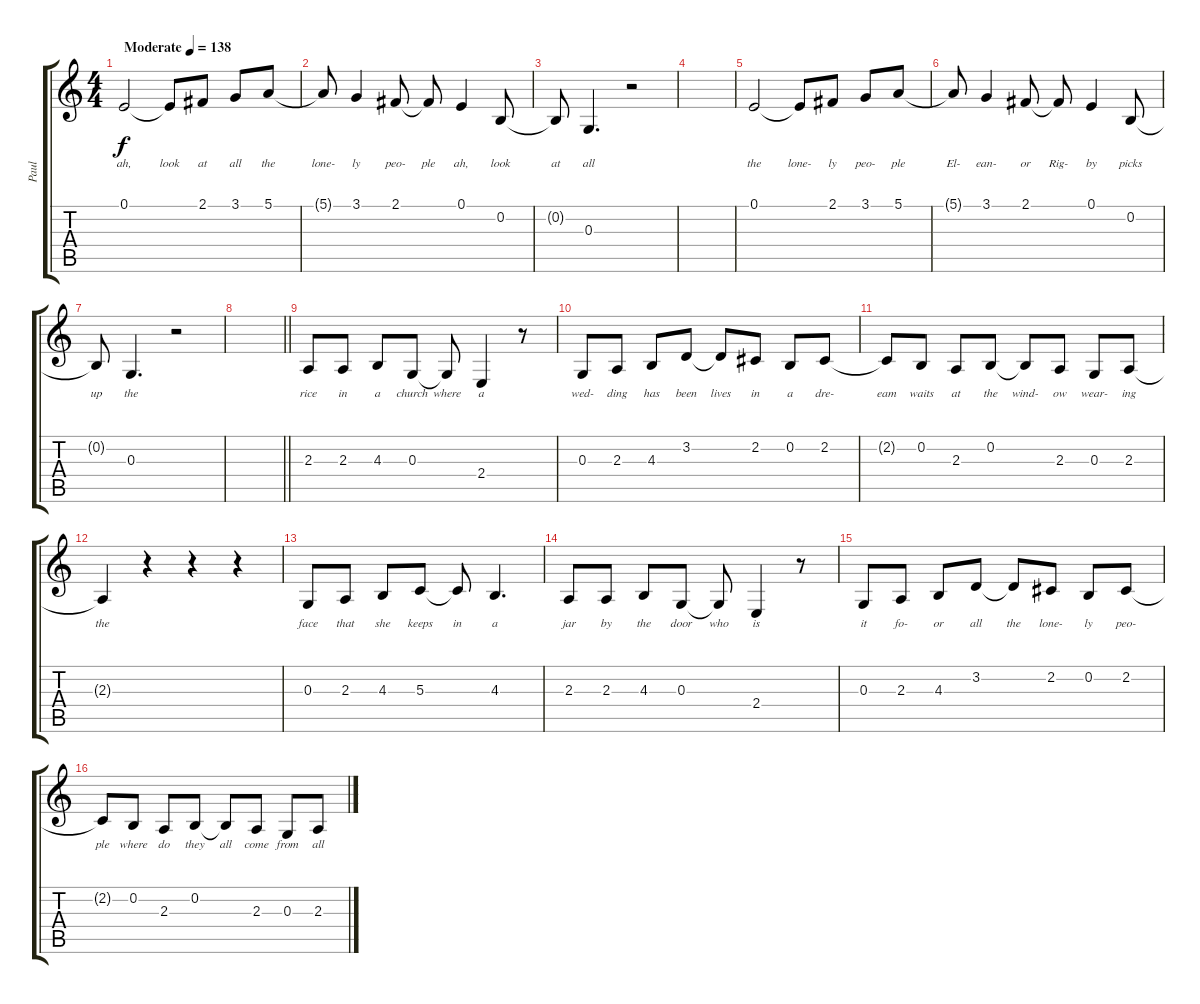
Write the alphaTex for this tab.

\track ("Paul" "Paul") {instrument altosax}
\staff {score tabs}
\tuning (E4 B3 G3 D3 A2 E2) {hide}
\ts (4 4)
\tempo (138 "Moderate")
\clef g2
\ks c
0.1.2{lyrics (0 "ah,") lyrics (1 "") lyrics (2 "") lyrics (3 "") lyrics (4 "") dy f instrument altosax} 0.1{t}.8{lyrics (0 "look") lyrics (1 "") lyrics (2 "") lyrics (3 "") lyrics (4 "")} 2.1.8{lyrics (0 "at") lyrics (1 "") lyrics (2 "") lyrics (3 "") lyrics (4 "")} 3.1.8{lyrics (0 "all") lyrics (1 "") lyrics (2 "") lyrics (3 "") lyrics (4 "")} 5.1.8{lyrics (0 "the") lyrics (1 "") lyrics (2 "") lyrics (3 "") lyrics (4 "")} |
5.1{t}.8{lyrics (0 "lone-") lyrics (1 "") lyrics (2 "") lyrics (3 "") lyrics (4 "")} 3.1.4{lyrics (0 "ly") lyrics (1 "") lyrics (2 "") lyrics (3 "") lyrics (4 "")} 2.1.8{lyrics (0 "peo-") lyrics (1 "") lyrics (2 "") lyrics (3 "") lyrics (4 "")} 2.1{t}.8{lyrics (0 "ple") lyrics (1 "") lyrics (2 "") lyrics (3 "") lyrics (4 "")} 0.1.4{lyrics (0 "ah,") lyrics (1 "") lyrics (2 "") lyrics (3 "") lyrics (4 "")} 0.2.8{lyrics (0 "look") lyrics (1 "") lyrics (2 "") lyrics (3 "") lyrics (4 "")} |
0.2{t}.8{lyrics (0 "at") lyrics (1 "") lyrics (2 "") lyrics (3 "") lyrics (4 "")} 0.3.4{d lyrics (0 "all") lyrics (1 "") lyrics (2 "") lyrics (3 "") lyrics (4 "")} r.2 |
|
0.1.2{lyrics (0 "the") lyrics (1 "") lyrics (2 "") lyrics (3 "") lyrics (4 "")} 0.1{t}.8{lyrics (0 "lone-") lyrics (1 "") lyrics (2 "") lyrics (3 "") lyrics (4 "")} 2.1.8{lyrics (0 "ly") lyrics (1 "") lyrics (2 "") lyrics (3 "") lyrics (4 "")} 3.1.8{lyrics (0 "peo-") lyrics (1 "") lyrics (2 "") lyrics (3 "") lyrics (4 "")} 5.1.8{lyrics (0 "ple") lyrics (1 "") lyrics (2 "") lyrics (3 "") lyrics (4 "")} |
5.1{t}.8{lyrics (0 "El-") lyrics (1 "") lyrics (2 "") lyrics (3 "") lyrics (4 "")} 3.1.4{lyrics (0 "ean-") lyrics (1 "") lyrics (2 "") lyrics (3 "") lyrics (4 "")} 2.1.8{lyrics (0 "or") lyrics (1 "") lyrics (2 "") lyrics (3 "") lyrics (4 "")} 2.1{t}.8{lyrics (0 "Rig-") lyrics (1 "") lyrics (2 "") lyrics (3 "") lyrics (4 "")} 0.1.4{lyrics (0 "by") lyrics (1 "") lyrics (2 "") lyrics (3 "") lyrics (4 "")} 0.2.8{lyrics (0 "picks") lyrics (1 "") lyrics (2 "") lyrics (3 "") lyrics (4 "")} |
0.2{t}.8{lyrics (0 "up") lyrics (1 "") lyrics (2 "") lyrics (3 "") lyrics (4 "")} 0.3.4{d lyrics (0 "the") lyrics (1 "") lyrics (2 "") lyrics (3 "") lyrics (4 "")} r.2 |
\barLineRight lightlight
|
2.3.8{lyrics (0 "rice") lyrics (1 "") lyrics (2 "") lyrics (3 "") lyrics (4 "")} 2.3.8{lyrics (0 "in") lyrics (1 "") lyrics (2 "") lyrics (3 "") lyrics (4 "")} 4.3.8{lyrics (0 "a") lyrics (1 "") lyrics (2 "") lyrics (3 "") lyrics (4 "")} 0.3.8{lyrics (0 "church") lyrics (1 "") lyrics (2 "") lyrics (3 "") lyrics (4 "")} 0.3{t}.8{lyrics (0 "where") lyrics (1 "") lyrics (2 "") lyrics (3 "") lyrics (4 "")} 2.4.4{lyrics (0 "a") lyrics (1 "") lyrics (2 "") lyrics (3 "") lyrics (4 "")} r.8 |
0.3.8{lyrics (0 "wed-") lyrics (1 "") lyrics (2 "") lyrics (3 "") lyrics (4 "")} 2.3.8{lyrics (0 "ding") lyrics (1 "") lyrics (2 "") lyrics (3 "") lyrics (4 "")} 4.3.8{lyrics (0 "has") lyrics (1 "") lyrics (2 "") lyrics (3 "") lyrics (4 "")} 3.2.8{lyrics (0 "been") lyrics (1 "") lyrics (2 "") lyrics (3 "") lyrics (4 "")} 3.2{t}.8{lyrics (0 "lives") lyrics (1 "") lyrics (2 "") lyrics (3 "") lyrics (4 "")} 2.2.8{lyrics (0 "in") lyrics (1 "") lyrics (2 "") lyrics (3 "") lyrics (4 "")} 0.2.8{lyrics (0 "a") lyrics (1 "") lyrics (2 "") lyrics (3 "") lyrics (4 "")} 2.2.8{lyrics (0 "dre-") lyrics (1 "") lyrics (2 "") lyrics (3 "") lyrics (4 "")} |
2.2{t}.8{lyrics (0 "eam") lyrics (1 "") lyrics (2 "") lyrics (3 "") lyrics (4 "")} 0.2.8{lyrics (0 "waits") lyrics (1 "") lyrics (2 "") lyrics (3 "") lyrics (4 "")} 2.3.8{lyrics (0 "at") lyrics (1 "") lyrics (2 "") lyrics (3 "") lyrics (4 "")} 0.2.8{lyrics (0 "the") lyrics (1 "") lyrics (2 "") lyrics (3 "") lyrics (4 "")} 0.2{t}.8{lyrics (0 "wind-") lyrics (1 "") lyrics (2 "") lyrics (3 "") lyrics (4 "")} 2.3.8{lyrics (0 "ow") lyrics (1 "") lyrics (2 "") lyrics (3 "") lyrics (4 "")} 0.3.8{lyrics (0 "wear-") lyrics (1 "") lyrics (2 "") lyrics (3 "") lyrics (4 "")} 2.3.8{lyrics (0 "ing") lyrics (1 "") lyrics (2 "") lyrics (3 "") lyrics (4 "")} |
2.3{t}.4{lyrics (0 "the") lyrics (1 "") lyrics (2 "") lyrics (3 "") lyrics (4 "")} r.4 r.4 r.4 |
0.3.8{lyrics (0 "face") lyrics (1 "") lyrics (2 "") lyrics (3 "") lyrics (4 "")} 2.3.8{lyrics (0 "that") lyrics (1 "") lyrics (2 "") lyrics (3 "") lyrics (4 "")} 4.3.8{lyrics (0 "she") lyrics (1 "") lyrics (2 "") lyrics (3 "") lyrics (4 "")} 5.3.8{lyrics (0 "keeps") lyrics (1 "") lyrics (2 "") lyrics (3 "") lyrics (4 "")} 5.3{t}.8{lyrics (0 "in") lyrics (1 "") lyrics (2 "") lyrics (3 "") lyrics (4 "")} 4.3.4{d lyrics (0 "a") lyrics (1 "") lyrics (2 "") lyrics (3 "") lyrics (4 "")} |
2.3.8{lyrics (0 "jar") lyrics (1 "") lyrics (2 "") lyrics (3 "") lyrics (4 "")} 2.3.8{lyrics (0 "by") lyrics (1 "") lyrics (2 "") lyrics (3 "") lyrics (4 "")} 4.3.8{lyrics (0 "the") lyrics (1 "") lyrics (2 "") lyrics (3 "") lyrics (4 "")} 0.3.8{lyrics (0 "door") lyrics (1 "") lyrics (2 "") lyrics (3 "") lyrics (4 "")} 0.3{t}.8{lyrics (0 "who") lyrics (1 "") lyrics (2 "") lyrics (3 "") lyrics (4 "")} 2.4.4{lyrics (0 "is") lyrics (1 "") lyrics (2 "") lyrics (3 "") lyrics (4 "")} r.8 |
0.3.8{lyrics (0 "it") lyrics (1 "") lyrics (2 "") lyrics (3 "") lyrics (4 "")} 2.3.8{lyrics (0 "fo-") lyrics (1 "") lyrics (2 "") lyrics (3 "") lyrics (4 "")} 4.3.8{lyrics (0 "or") lyrics (1 "") lyrics (2 "") lyrics (3 "") lyrics (4 "")} 3.2.8{lyrics (0 "all") lyrics (1 "") lyrics (2 "") lyrics (3 "") lyrics (4 "")} 3.2{t}.8{lyrics (0 "the") lyrics (1 "") lyrics (2 "") lyrics (3 "") lyrics (4 "")} 2.2.8{lyrics (0 "lone-") lyrics (1 "") lyrics (2 "") lyrics (3 "") lyrics (4 "")} 0.2.8{lyrics (0 "ly") lyrics (1 "") lyrics (2 "") lyrics (3 "") lyrics (4 "")} 2.2.8{lyrics (0 "peo-") lyrics (1 "") lyrics (2 "") lyrics (3 "") lyrics (4 "")} |
2.2{t}.8{lyrics (0 "ple") lyrics (1 "") lyrics (2 "") lyrics (3 "") lyrics (4 "")} 0.2.8{lyrics (0 "where") lyrics (1 "") lyrics (2 "") lyrics (3 "") lyrics (4 "")} 2.3.8{lyrics (0 "do") lyrics (1 "") lyrics (2 "") lyrics (3 "") lyrics (4 "")} 0.2.8{lyrics (0 "they") lyrics (1 "") lyrics (2 "") lyrics (3 "") lyrics (4 "")} 0.2{t}.8{lyrics (0 "all") lyrics (1 "") lyrics (2 "") lyrics (3 "") lyrics (4 "")} 2.3.8{lyrics (0 "come") lyrics (1 "") lyrics (2 "") lyrics (3 "") lyrics (4 "")} 0.3.8{lyrics (0 "from") lyrics (1 "") lyrics (2 "") lyrics (3 "") lyrics (4 "")} 2.3.8{lyrics (0 "all") lyrics (1 "") lyrics (2 "") lyrics (3 "") lyrics (4 "")}
